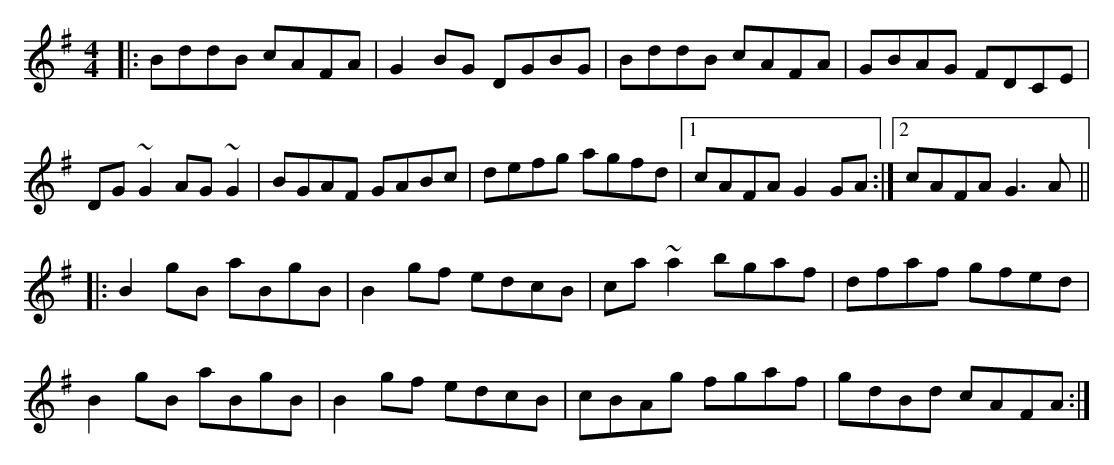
X:1
M:4/4
K:G
|:BddB cAFA|G2BG DGBG|BddB cAFA|GBAG FDCE|
DG~G2 AG~G2|BGAF GABc|defg agfd|1 cAFA G2GA:|2 cAFA G3A||
|:B2gB aBgB|B2gf edcB|ca~a2 bgaf|dfaf gfed|
B2gB aBgB|B2gf edcB|cBAg fgaf|gdBd cAFA:|
